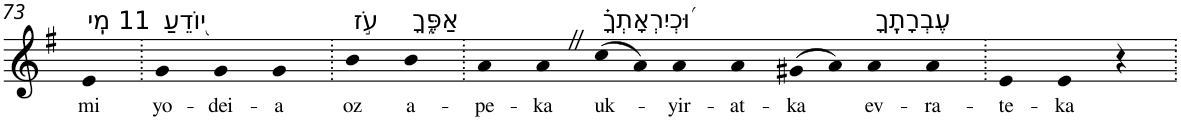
**kern	**text
*part1	*part1
*staff1	*staff1
*I"Piano	*
*I'Pno	*
!!LO:PB:g=z
*clefG2	*
*k[f#]	*
*G:	*
=73	=73
!LO:TX:a:t=11 מִֽי	!
!	!LO:LY:b
4e	mi
=74.	=74.
!LO:TX:a:t=י֭וֹדֵעַ	!
!	!LO:LY:b
4g	yo-
!	!LO:LY:b
4g	-dei-
!	!LO:LY:b
4g	-a
=75.	=75.
!LO:TX:a:t=עֹ֣ז	!
!	!LO:LY:b
4b	oz
!LO:TX:a:t=אַפֶּ֑ךָ	!
!	!LO:LY:b
4b	a-
=76.	=76.
!	!LO:LY:b
4a	-pe-
!	!LO:LY:b
4aZ	-ka
!LO:TX:a:t=וּ֝כְיִרְאָתְךָ֗	!
!	!LO:LY:b
(>8cc	uk-
8a)	.
!	!LO:LY:b
4a	-yir-
!	!LO:LY:b
4a	-at-
!	!LO:LY:b
(>8g#X	-ka
8a)	.
!LO:TX:a:t=עֶבְרָתֶֽךָ	!
!	!LO:LY:b
4a	ev-
!	!LO:LY:b
4a	-ra-
=77.	=77.
!	!LO:LY:b
4e	-te-
!	!LO:LY:b
4e	-ka
4r	.
=.	=.
*-	*-
